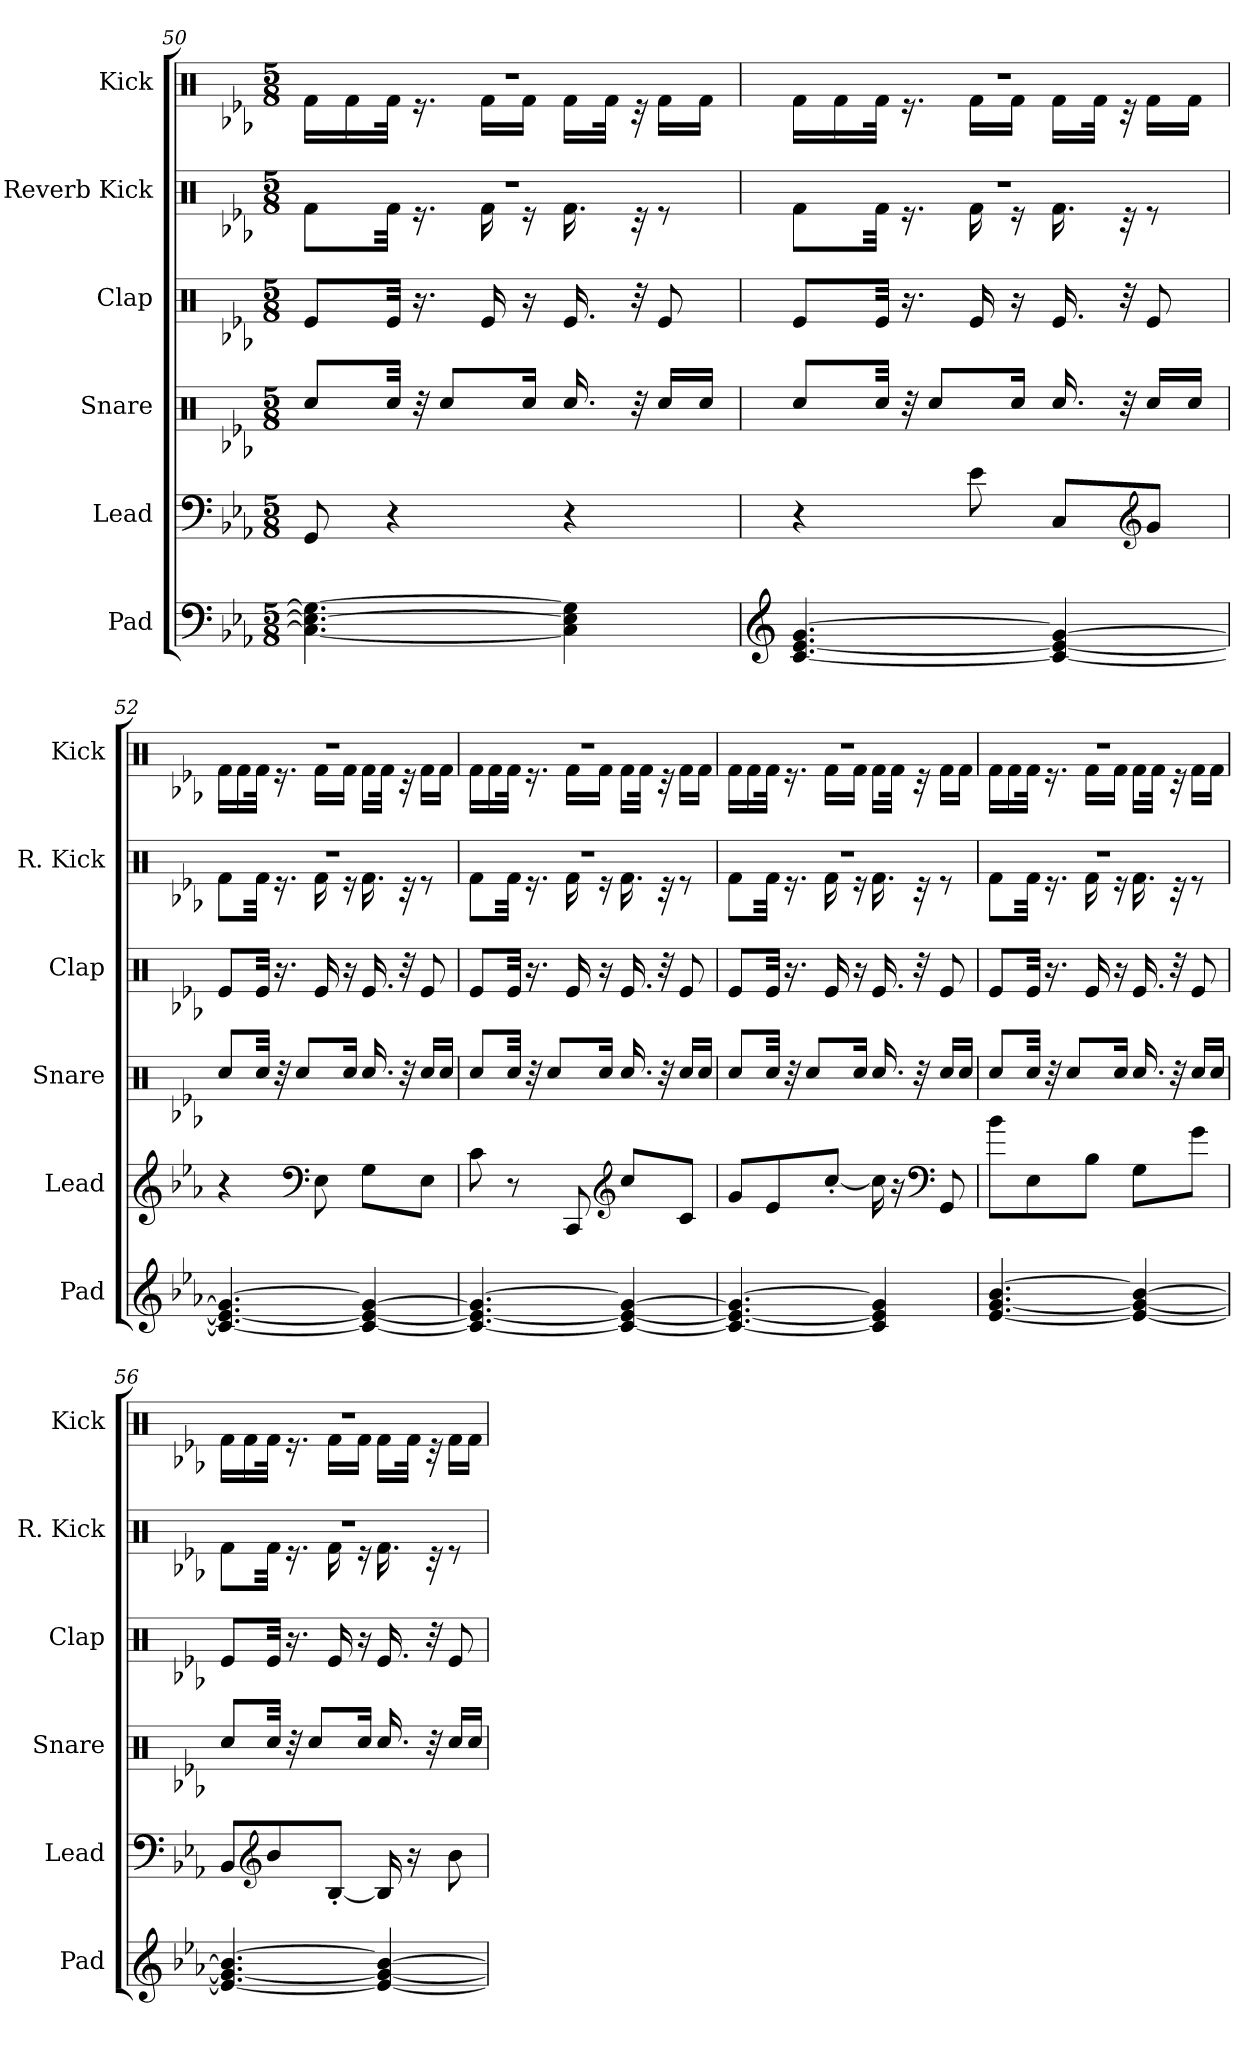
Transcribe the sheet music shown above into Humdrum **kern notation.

**kern	**kern	**kern	**kern	**kern	**kern
*part6	*part5	*part4	*part3	*part2	*part1
*staff6	*staff5	*staff4	*staff3	*staff2	*staff1
*I"Pad	*I"Lead	*I"Snare	*I"Clap	*I"Reverb Kick	*I"Kick
*I'Pad	*I'Lead	*I'Snare	*I'Clap	*I'R. Kick	*I'Kick
*clefF4	*clefF4	*clefX	*clefX	*clefX	*clefX
*k[b-e-a-]	*k[b-e-a-]	*k[b-e-a-]	*k[b-e-a-]	*k[b-e-a-]	*k[b-e-a-]
*M5/8	*M5/8	*M5/8	*M5/8	*M5/8	*M5/8
=50	=50	=50	=50	=50	=50
*	*	*	*	*^	*^
4.C\_ 4.E-\_ 4.G\_	8GG/	8Rcc/L	8Re/L	8%5r	8Rf\L	8%5r	16Rf\LL
.	.	.	.	.	.	.	16Rf\
.	4r	32Rcc/Jkk	32Re/Jkk	.	32Rf\Jkk	.	32Rf\JJk
.	.	32r	16.r	.	16.r	.	16.r
.	.	8Rcc/L	.	.	.	.	.
.	.	.	16Re/	.	16Rf\	.	16Rf\LL
.	.	16Rcc/Jk	16r	.	16r	.	16Rf\JJ
4C\] 4E-\] 4G\]	4r	16.Rcc/	16.Re/	.	16.Rf\	.	16Rf\LL
.	.	.	.	.	.	.	32Rf\JJk
.	.	32r	32r	.	32r	.	32r
.	.	16Rcc/LL	8Re/	.	8r	.	16Rf\LL
.	.	16Rcc/JJ	.	.	.	.	16Rf\JJ
=51	=51	=51	=51	=51	=51	=51	=51
*clefG2	*	*	*	*	*	*	*
[4.c/ [4.e-/ [4.g/	4r	8Rcc/L	8Re/L	8%5r	8Rf\L	8%5r	16Rf\LL
.	.	.	.	.	.	.	16Rf\
.	.	32Rcc/Jkk	32Re/Jkk	.	32Rf\Jkk	.	32Rf\JJk
.	.	32r	16.r	.	16.r	.	16.r
.	.	8Rcc/L	.	.	.	.	.
.	8e-\	.	16Re/	.	16Rf\	.	16Rf\LL
.	.	16Rcc/Jk	16r	.	16r	.	16Rf\JJ
4c/_ 4e-/_ 4g/_	8C/L	16.Rcc/	16.Re/	.	16.Rf\	.	16Rf\LL
.	.	.	.	.	.	.	32Rf\JJk
.	.	32r	32r	.	32r	.	32r
*	*clefG2	*	*	*	*	*	*
.	8g/J	16Rcc/LL	8Re/	.	8r	.	16Rf\LL
.	.	16Rcc/JJ	.	.	.	.	16Rf\JJ
!!LO:LB:g=z	!!
=52	=52	=52	=52	=52	=52	=52	=52
4.c/_ 4.e-/_ 4.g/_	4r	8Rcc/L	8Re/L	8%5r	8Rf\L	8%5r	16Rf\LL
.	.	.	.	.	.	.	16Rf\
.	.	32Rcc/Jkk	32Re/Jkk	.	32Rf\Jkk	.	32Rf\JJk
.	.	32r	16.r	.	16.r	.	16.r
.	.	8Rcc/L	.	.	.	.	.
*	*clefF4	*	*	*	*	*	*
.	8E-\	.	16Re/	.	16Rf\	.	16Rf\LL
.	.	16Rcc/Jk	16r	.	16r	.	16Rf\JJ
4c/_ 4e-/_ 4g/_	8G\L	16.Rcc/	16.Re/	.	16.Rf\	.	16Rf\LL
.	.	.	.	.	.	.	32Rf\JJk
.	.	32r	32r	.	32r	.	32r
.	8E-\J	16Rcc/LL	8Re/	.	8r	.	16Rf\LL
.	.	16Rcc/JJ	.	.	.	.	16Rf\JJ
=53	=53	=53	=53	=53	=53	=53	=53
4.c/_ 4.e-/_ 4.g/_	8c\	8Rcc/L	8Re/L	8%5r	8Rf\L	8%5r	16Rf\LL
.	.	.	.	.	.	.	16Rf\
.	8r	32Rcc/Jkk	32Re/Jkk	.	32Rf\Jkk	.	32Rf\JJk
.	.	32r	16.r	.	16.r	.	16.r
.	.	8Rcc/L	.	.	.	.	.
.	8CC/	.	16Re/	.	16Rf\	.	16Rf\LL
.	.	16Rcc/Jk	16r	.	16r	.	16Rf\JJ
*	*clefG2	*	*	*	*	*	*
4c/_ 4e-/_ 4g/_	8cc/L	16.Rcc/	16.Re/	.	16.Rf\	.	16Rf\LL
.	.	.	.	.	.	.	32Rf\JJk
.	.	32r	32r	.	32r	.	32r
.	8c/J	16Rcc/LL	8Re/	.	8r	.	16Rf\LL
.	.	16Rcc/JJ	.	.	.	.	16Rf\JJ
=54	=54	=54	=54	=54	=54	=54	=54
4.c/_ 4.e-/_ 4.g/_	8g/L	8Rcc/L	8Re/L	8%5r	8Rf\L	8%5r	16Rf\LL
.	.	.	.	.	.	.	16Rf\
.	8e-/	32Rcc/Jkk	32Re/Jkk	.	32Rf\Jkk	.	32Rf\JJk
.	.	32r	16.r	.	16.r	.	16.r
.	.	8Rcc/L	.	.	.	.	.
.	[8cc'/J	.	16Re/	.	16Rf\	.	16Rf\LL
.	.	16Rcc/Jk	16r	.	16r	.	16Rf\JJ
4c/] 4e-/] 4g/]	16cc\]	16.Rcc/	16.Re/	.	16.Rf\	.	16Rf\LL
.	16r	.	.	.	.	.	32Rf\JJk
.	.	32r	32r	.	32r	.	32r
*	*clefF4	*	*	*	*	*	*
.	8GG/	16Rcc/LL	8Re/	.	8r	.	16Rf\LL
.	.	16Rcc/JJ	.	.	.	.	16Rf\JJ
!!LO:PB:g=z	!!
=55	=55	=55	=55	=55	=55	=55	=55
[4.e-/ [4.g/ [4.b-/	8b-\L	8Rcc/L	8Re/L	8%5r	8Rf\L	8%5r	16Rf\LL
.	.	.	.	.	.	.	16Rf\
.	8E-\	32Rcc/Jkk	32Re/Jkk	.	32Rf\Jkk	.	32Rf\JJk
.	.	32r	16.r	.	16.r	.	16.r
.	.	8Rcc/L	.	.	.	.	.
.	8B-\J	.	16Re/	.	16Rf\	.	16Rf\LL
.	.	16Rcc/Jk	16r	.	16r	.	16Rf\JJ
4e-/_ 4g/_ 4b-/_	8G\L	16.Rcc/	16.Re/	.	16.Rf\	.	16Rf\LL
.	.	.	.	.	.	.	32Rf\JJk
.	.	32r	32r	.	32r	.	32r
.	8g\J	16Rcc/LL	8Re/	.	8r	.	16Rf\LL
.	.	16Rcc/JJ	.	.	.	.	16Rf\JJ
=56	=56	=56	=56	=56	=56	=56	=56
4.e-/_ 4.g/_ 4.b-/_	8BB-/L	8Rcc/L	8Re/L	8%5r	8Rf\L	8%5r	16Rf\LL
.	.	.	.	.	.	.	16Rf\
*	*clefG2	*	*	*	*	*	*
.	8b-/	32Rcc/Jkk	32Re/Jkk	.	32Rf\Jkk	.	32Rf\JJk
.	.	32r	16.r	.	16.r	.	16.r
.	.	8Rcc/L	.	.	.	.	.
.	[8B-'/J	.	16Re/	.	16Rf\	.	16Rf\LL
.	.	16Rcc/Jk	16r	.	16r	.	16Rf\JJ
4e-/_ 4g/_ 4b-/_	16B-/]	16.Rcc/	16.Re/	.	16.Rf\	.	16Rf\LL
.	16r	.	.	.	.	.	32Rf\JJk
.	.	32r	32r	.	32r	.	32r
.	8b-\	16Rcc/LL	8Re/	.	8r	.	16Rf\LL
.	.	16Rcc/JJ	.	.	.	.	16Rf\JJ
*	*	*	*	*v	*v	*	*
*	*	*	*	*	*v	*v
=	=	=	=	=	=
*-	*-	*-	*-	*-	*-
